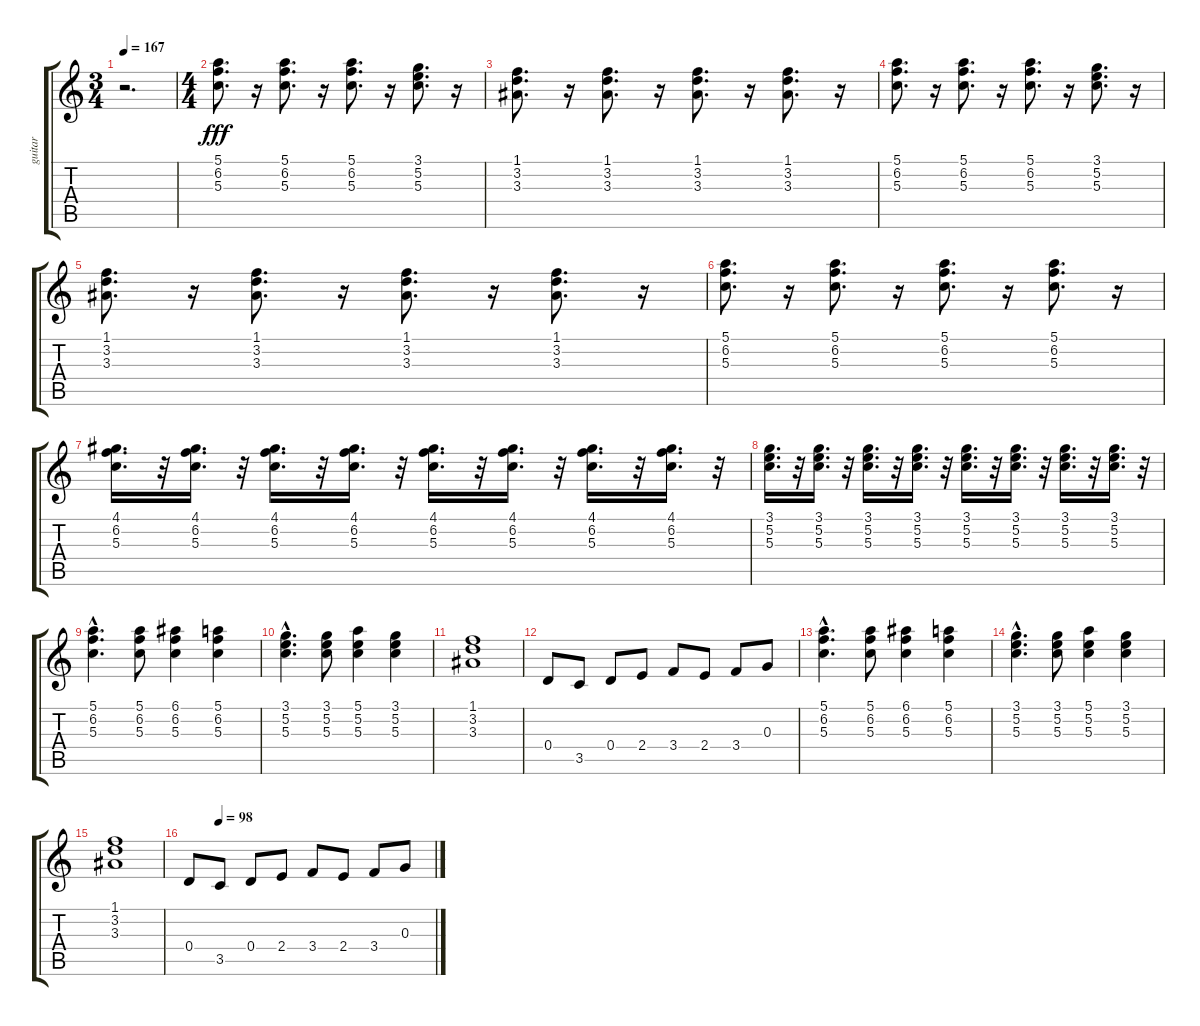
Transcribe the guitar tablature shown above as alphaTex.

\track ("guitar" "guitar") {instrument overdrivenguitar}
\staff {score tabs}
\tuning (E4 B3 G3 D3 A2 E2) {hide}
\ts (3 4)
\tempo 167
\clef g2
\ks c
r.2{d dy f} |
\ts (4 4)
(5.1 6.2 5.3).8{d dy fff volume 8} r.16 (5.1 6.2 5.3).8{d volume 8} r.16 (5.1 6.2 5.3).8{d} r.16 (3.1 5.2 5.3).8{d} r.16 |
(1.1 3.2 3.3).8{d} r.16 (1.1 3.2 3.3).8{d} r.16 (1.1 3.2 3.3).8{d} r.16 (1.1 3.2 3.3).8{d} r.16 |
(5.1 6.2 5.3).8{d} r.16 (5.1 6.2 5.3).8{d} r.16 (5.1 6.2 5.3).8{d} r.16 (3.1 5.2 5.3).8{d} r.16 |
(1.1 3.2 3.3).8{d} r.16 (1.1 3.2 3.3).8{d} r.16 (1.1 3.2 3.3).8{d} r.16 (1.1 3.2 3.3).8{d} r.16 |
(5.1 6.2 5.3).8{d} r.16 (5.1 6.2 5.3).8{d} r.16 (5.1 6.2 5.3).8{d} r.16 (5.1 6.2 5.3).8{d} r.16 |
(4.1 6.2 5.3).16{d} r.32 (4.1 6.2 5.3).16{d} r.32 (4.1 6.2 5.3).16{d} r.32 (4.1 6.2 5.3).16{d} r.32 (4.1 6.2 5.3).16{d} r.32 (4.1 6.2 5.3).16{d} r.32 (4.1 6.2 5.3).16{d} r.32 (4.1 6.2 5.3).16{d} r.32 |
(3.1 5.2 5.3).16{d} r.32 (3.1 5.2 5.3).16{d} r.32 (3.1 5.2 5.3).16{d} r.32 (3.1 5.2 5.3).16{d} r.32 (3.1 5.2 5.3).16{d} r.32 (3.1 5.2 5.3).16{d} r.32 (3.1 5.2 5.3).16{d} r.32 (3.1 5.2 5.3).16{d} r.32 |
(5.1{hac} 6.2{hac} 5.3{hac}).4{d volume 12} (5.1 6.2 5.3).8{volume 12} (6.1 6.2 5.3).4 (5.1 6.2 5.3).4 |
(3.1{hac} 5.2{hac} 5.3{hac}).4{d} (3.1 5.2 5.3).8 (5.1 5.2 5.3).4 (3.1 5.2 5.3).4 |
(1.1 3.2 3.3).1 |
0.4.8 3.5.8 0.4.8 2.4.8 3.4.8 2.4.8 3.4.8 0.3.8 |
(5.1{hac} 6.2{hac} 5.3{hac}).4{d} (5.1 6.2 5.3).8 (6.1 6.2 5.3).4 (5.1 6.2 5.3).4 |
(3.1{hac} 5.2{hac} 5.3{hac}).4{d} (3.1 5.2 5.3).8 (5.1 5.2 5.3).4 (3.1 5.2 5.3).4 |
(1.1 3.2 3.3).1 |
\tempo (98 0.125)
0.4.8 3.5.8 0.4.8 2.4.8 3.4.8 2.4.8 3.4.8 0.3.8
